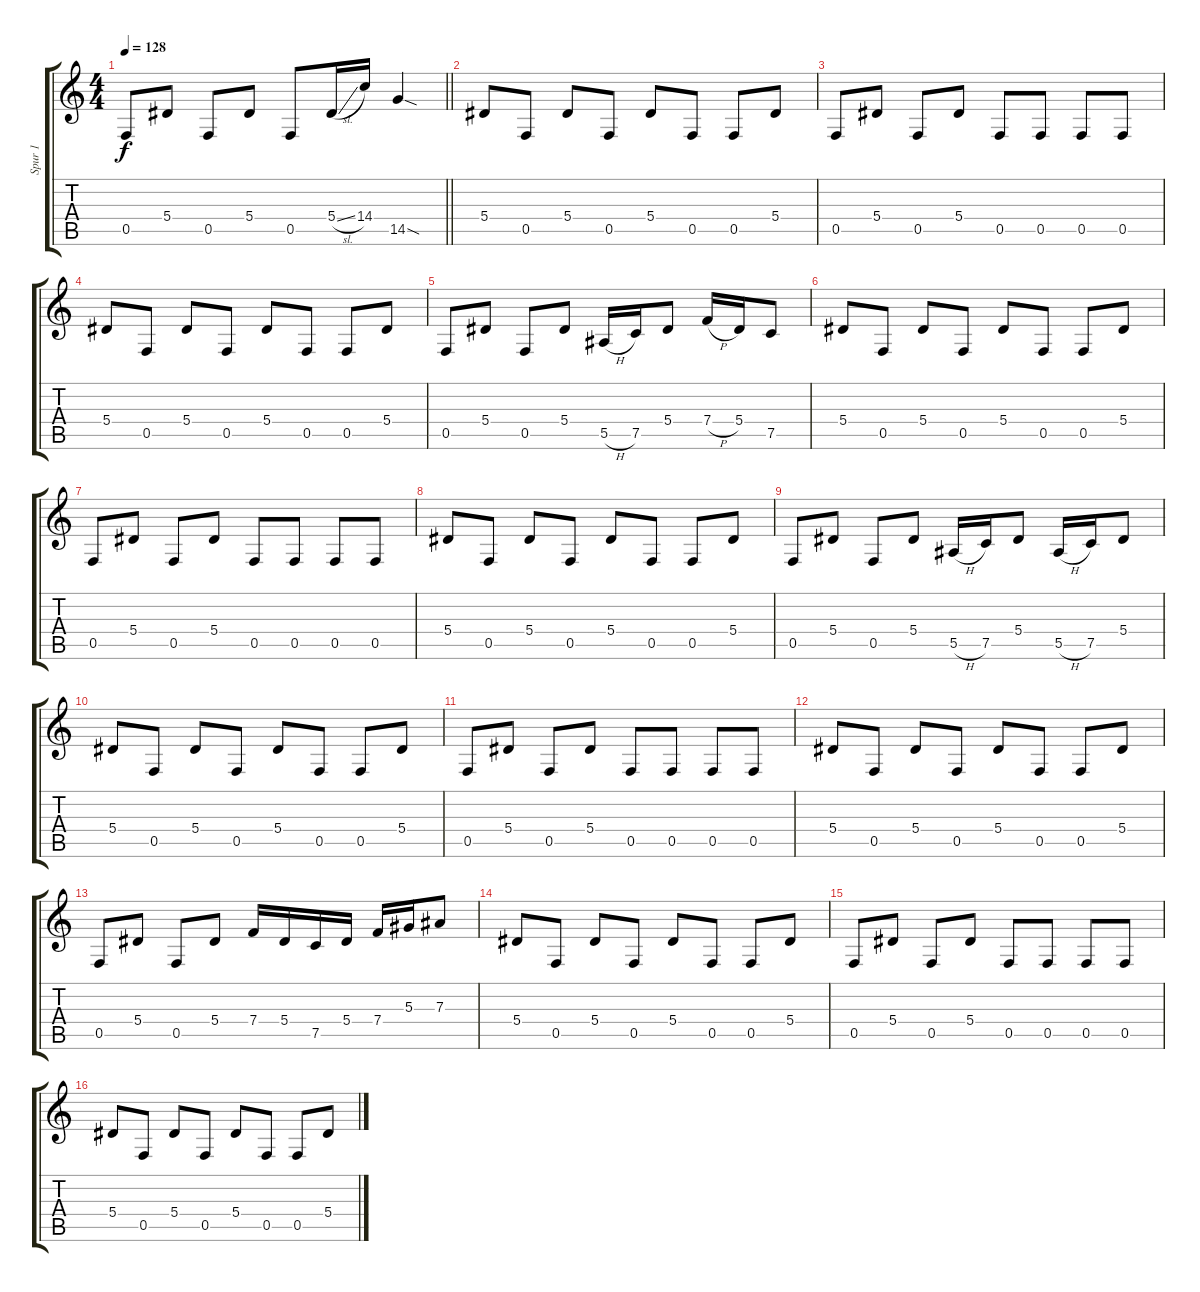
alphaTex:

\track ("Spur 1" "Spur 1") {instrument distortionguitar}
\staff {score tabs}
\tuning (C4 G3 Eb3 Bb2 F2 C2) {hide}
\ts (4 4)
\tempo 128
\clef g2
\barLineRight lightlight
\ks c
0.5.8{dy f} 5.4.8 0.5.8 5.4.8 0.5.8 5.4{sl}.16 14.4.16 14.5{sod}.4 |
5.4.8 0.5.8 5.4.8 0.5.8 5.4.8 0.5.8 0.5.8 5.4.8 |
0.5.8 5.4.8 0.5.8 5.4.8 0.5.8 0.5.8 0.5.8 0.5.8 |
5.4.8 0.5.8 5.4.8 0.5.8 5.4.8 0.5.8 0.5.8 5.4.8 |
0.5.8 5.4.8 0.5.8 5.4.8 5.5{h}.16 7.5.16 5.4.8 7.4{h}.16 5.4.16 7.5.8 |
5.4.8 0.5.8 5.4.8 0.5.8 5.4.8 0.5.8 0.5.8 5.4.8 |
0.5.8 5.4.8 0.5.8 5.4.8 0.5.8 0.5.8 0.5.8 0.5.8 |
5.4.8 0.5.8 5.4.8 0.5.8 5.4.8 0.5.8 0.5.8 5.4.8 |
0.5.8 5.4.8 0.5.8 5.4.8 5.5{h}.16 7.5.16 5.4.8 5.5{h}.16 7.5.16 5.4.8 |
5.4.8 0.5.8 5.4.8 0.5.8 5.4.8 0.5.8 0.5.8 5.4.8 |
0.5.8 5.4.8 0.5.8 5.4.8 0.5.8 0.5.8 0.5.8 0.5.8 |
5.4.8 0.5.8 5.4.8 0.5.8 5.4.8 0.5.8 0.5.8 5.4.8 |
0.5.8 5.4.8 0.5.8 5.4.8 7.4.16 5.4.16 7.5.16 5.4.16 7.4.16 5.3.16 7.3.8 |
5.4.8 0.5.8 5.4.8 0.5.8 5.4.8 0.5.8 0.5.8 5.4.8 |
0.5.8 5.4.8 0.5.8 5.4.8 0.5.8 0.5.8 0.5.8 0.5.8 |
5.4.8 0.5.8 5.4.8 0.5.8 5.4.8 0.5.8 0.5.8 5.4.8
